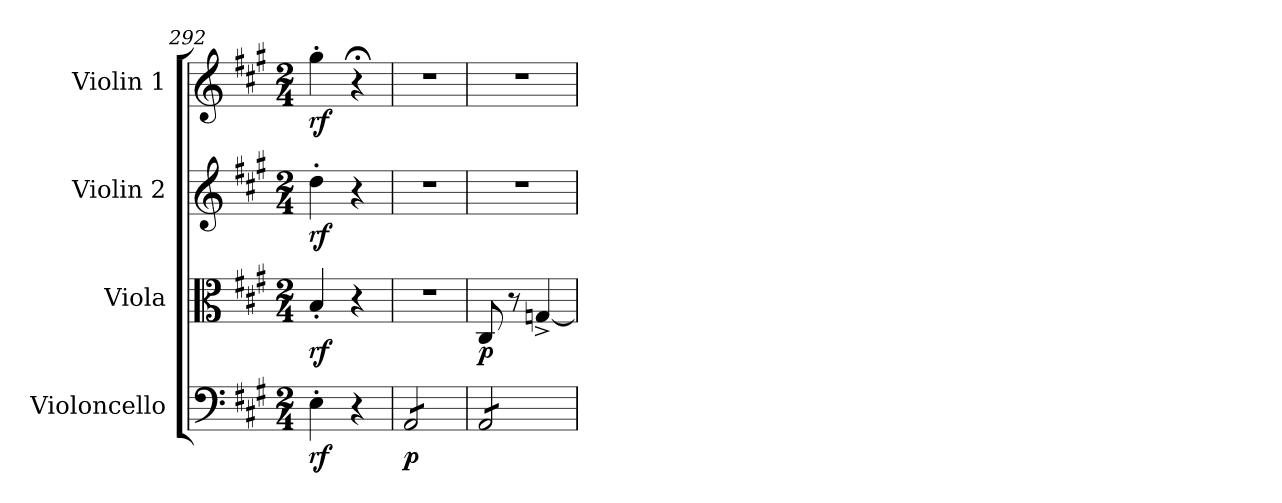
**kern	**dynam	**kern	**dynam	**kern	**dynam	**kern	**dynam
*part4	*part4	*part3	*part3	*part2	*part2	*part1	*part1
*staff4	*staff4	*staff3	*staff3	*staff2	*staff2	*staff1	*staff1
*I"Violoncello	*	*I"Viola	*	*I"Violin 2	*	*I"Violin 1	*
*I'Vc	*	*I'Vla	*	*I'Vln	*	*I'Vln	*
*clefF4	*	*clefC3	*	*clefG2	*	*clefG2	*
*k[f#c#g#]	*	*k[f#c#g#]	*	*k[f#c#g#]	*	*k[f#c#g#]	*
*M2/4	*	*M2/4	*	*M2/4	*	*M2/4	*
=292	=292	=292	=292	=292	=292	=292	=292
!	!LO:DY:b	!	!LO:DY:b	!	!LO:DY:b	!	!LO:DY:b
4E'\	rf	4B'/	rf	4dd'\	rf	4gg#'\	rf
4r	.	4r	.	4r	.	4r;<	.
=293	=293	=293	=293	=293	=293	=293	=293
!	!LO:DY:b	!	!	!	!	!	!
*tremolo	*	*	*	*	*	*	*
8AA/L	p	2r	.	2r	.	2r	.
8AA/	.	.	.	.	.	.	.
8AA/	.	.	.	.	.	.	.
8AA/J	.	.	.	.	.	.	.
=294	=294	=294	=294	=294	=294	=294	=294
!	!	!	!LO:DY:b	!	!	!	!
8AA/L	.	8C#/	p	2r	.	2r	.
8AA/	.	8r	.	.	.	.	.
8AA/	.	[4Gn^/	.	.	.	.	.
8AA/J	.	.	.	.	.	.	.
*Xtremolo	*	*	*	*	*	*	*
=	=	=	=	=	=	=	=
*-	*-	*-	*-	*-	*-	*-	*-
